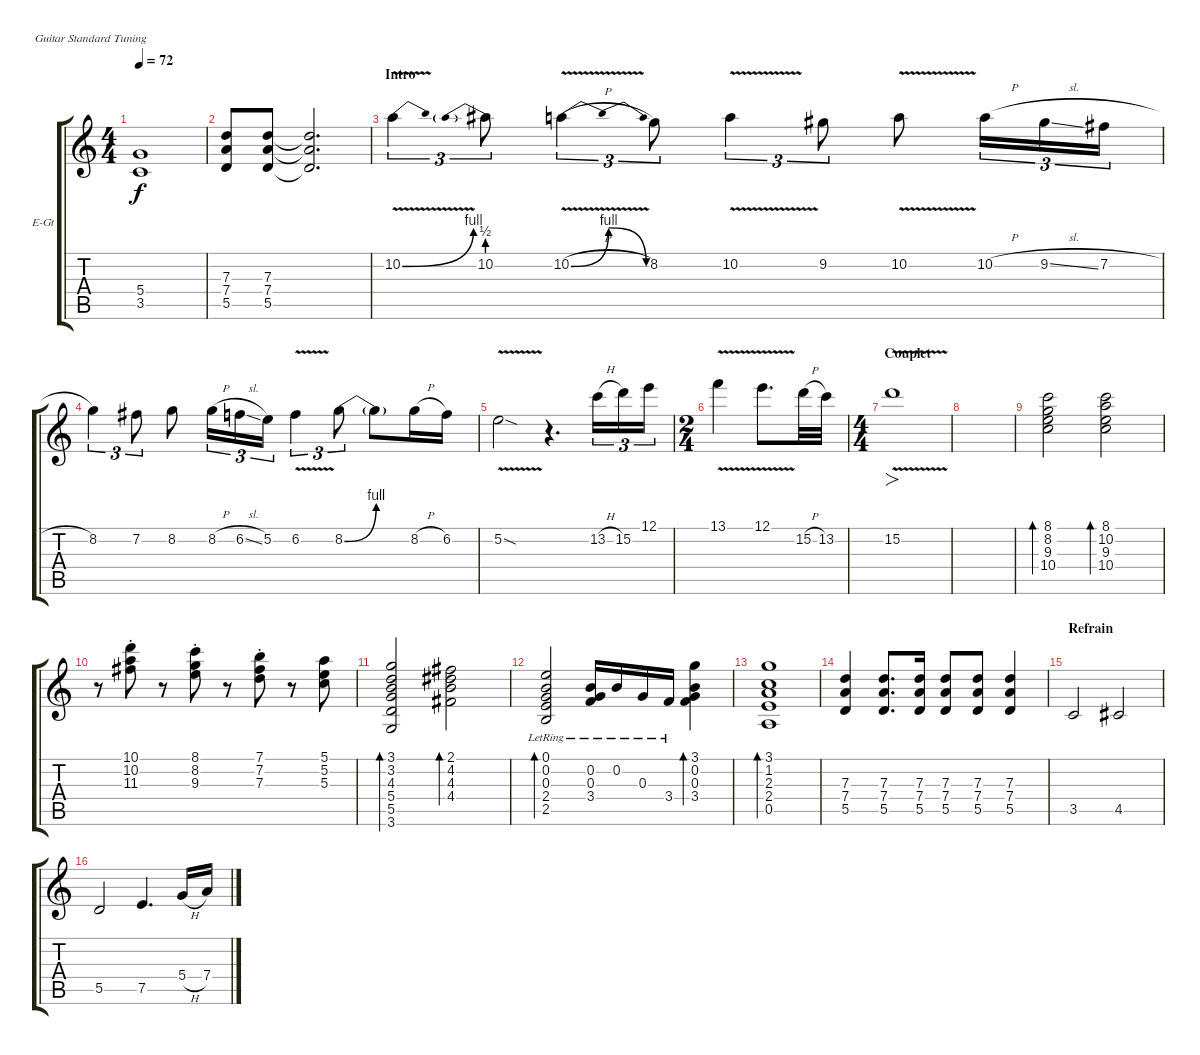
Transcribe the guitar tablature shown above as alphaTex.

\bracketExtendMode groupsimilarinstruments
\firstSystemTrackNameOrientation horizontal
\otherSystemsTrackNameOrientation horizontal
\track ("You" "E-Gt") {mute multiBarRest instrument distortionguitar}
\staff {score tabs}
\tuning (E4 B3 G3 D3 A2 E2)
\ts (4 4)
\tempo 72
\clef g2
\ks c
(3.5 5.4).1{dy f} |
(7.3 7.4 5.5).8 (7.3 7.4 5.5).8 (7.3{t} 7.4{t} 5.5{t}).2{d} |
\section ("" "Intro")
10.2{be (bend 0 0 15 4) v}.4{tu (3 2)} 10.2{be (prebend 0 2 60 2)}.8{tu (3 2)} 10.2{be (bendrelease 0 0 10.2 4 40.8 4 59.4 0) v h}.4{tu (3 2)} 8.2.8{tu (3 2)} 10.2{v}.4{tu (3 2)} 9.2.8{tu (3 2)} 10.2{v}.8 10.2{h}.16{tu (3 2)} 9.2{sl}.16{tu (3 2)} 7.2{h}.16{tu (3 2)} |
8.2.4{tu (3 2)} 7.2.8{tu (3 2)} 8.2.8 8.2{h}.16{tu (3 2)} 6.2{sl}.16{tu (3 2)} 5.2.16{tu (3 2)} 6.2{v}.4{tu (3 2)} 8.2{be (bend 0 0 59.4 4)}.8{tu (3 2)} 8.2{be (hold 0 0 60 0) t}.8 8.2{h}.16 6.2.16 |
5.2{v sod}.2 r.4{d} 13.2{h}.16{tu (3 2)} 15.2.16{tu (3 2)} 12.1.16{tu (3 2)} |
\ts (2 4)
13.1{v}.4 12.1{v}.8{d} 15.2{h}.32 13.2.32 |
\ts (4 4)
\section ("" "Couplet")
15.2{v}.1{fo} |
|
(8.1 8.2 9.3 10.4).2{bd 60} (8.1 10.2 9.3 10.4).2{bd 60} |
r.8 (10.1{st} 10.2{st} 11.3{st}).8 r.8 (8.1{st} 8.2{st} 9.3{st}).8 r.8 (7.1{st} 7.2{st} 7.3{st}).8 r.8 (5.1 5.2 5.3).8 |
(3.1 3.2 4.3 3.6 5.5 5.4).2{bd 60} (2.1 4.2 4.3 4.4).2{bd 60} |
(0.1{lr} 0.2{lr} 0.3{lr} 2.5 2.4).2{bd 60} (0.2{lr} 0.3{lr} 3.4{lr}).16 0.2{lr}.16 0.3{lr}.16 3.4{lr}.16 (3.1 0.2 0.3 3.4).4{bd 112} |
(3.1 1.2 2.3 2.4 0.5).1{bd 113} |
(7.3 7.4 5.5).4 (7.3 7.4 5.5).8{d} (7.3 7.4 5.5).16 (7.3 7.4 5.5).8 (7.3 7.4 5.5).8 (7.3 7.4 5.5).4 |
\section ("" "Refrain")
3.5.2 4.5.2 |
5.5.2 7.5.4{d} 5.4{h}.16 7.4.16
